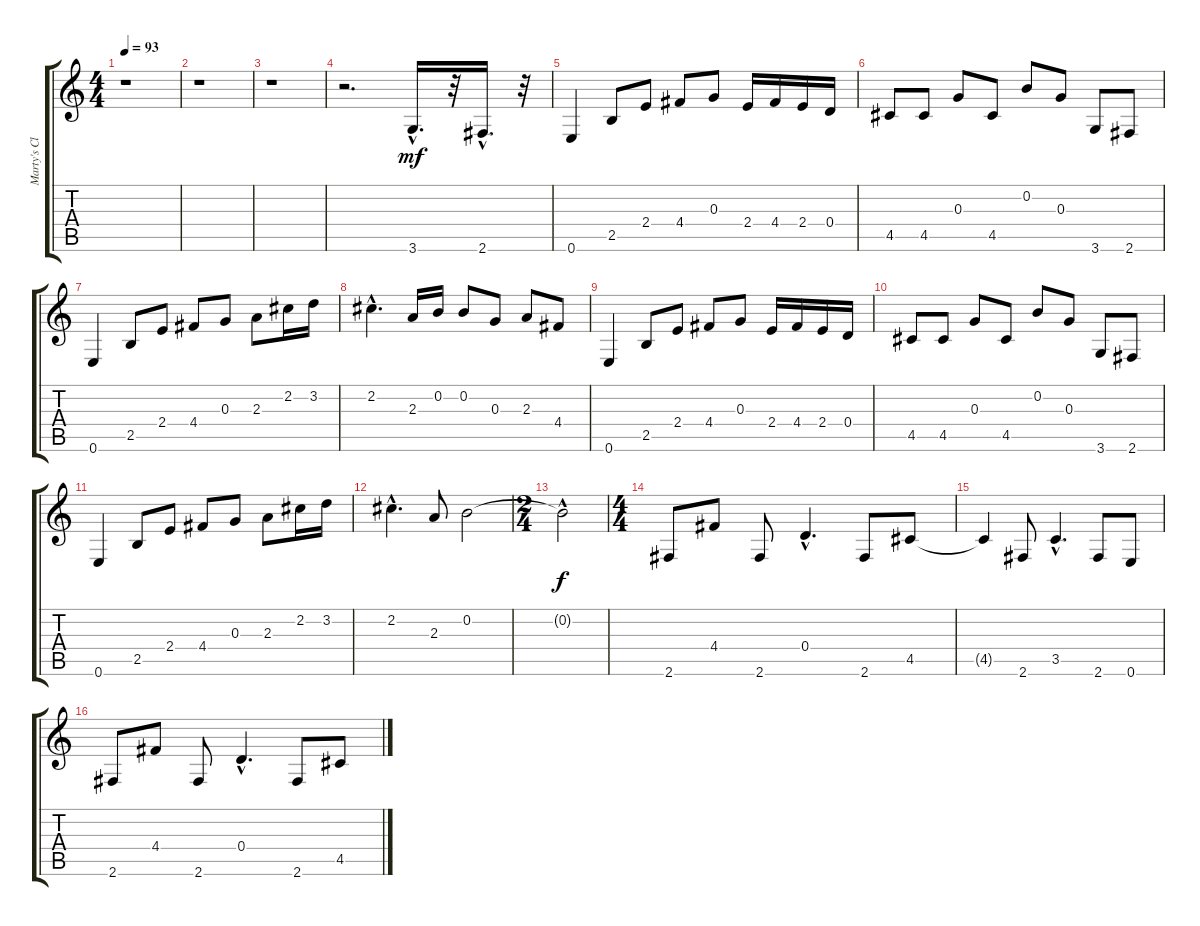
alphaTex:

\track ("Marty's Clean" "Marty's Cl") {instrument electricguitarclean}
\staff {score tabs}
\tuning (E4 B3 G3 D3 A2 E2) {hide}
\ts (4 4)
\tempo 93
\clef g2
\ks c
r.1{dy f} |
r.1 |
r.1 |
r.2{d} 3.6{hac}.16{d dy mf} r.32 2.6{hac}.16{d} r.32 |
0.6.4 2.5.8 2.4.8 4.4.8 0.3.8 2.4.16 4.4.16 2.4.16 0.4.16 |
4.5.8 4.5.8 0.3.8 4.5.8 0.2.8 0.3.8 3.6.8 2.6.8 |
0.6.4 2.5.8 2.4.8 4.4.8 0.3.8 2.3.8 2.2.16 3.2.16 |
2.2{hac}.4{d} 2.3.16 0.2.16 0.2.8 0.3.8 2.3.8 4.4.8 |
0.6.4 2.5.8 2.4.8 4.4.8 0.3.8 2.4.16 4.4.16 2.4.16 0.4.16 |
4.5.8 4.5.8 0.3.8 4.5.8 0.2.8 0.3.8 3.6.8 2.6.8 |
0.6.4 2.5.8 2.4.8 4.4.8 0.3.8 2.3.8 2.2.16 3.2.16 |
2.2{hac}.4{d} 2.3.8 0.2.2 |
\ts (2 4)
0.2{hac t}.2{dy f} |
\ts (4 4)
2.6.8 4.4.8 2.6.8 0.4{hac}.4{d} 2.6.8 4.5.8 |
4.5{t}.4 2.6.8 3.5{hac}.4{d} 2.6.8 0.6.8 |
2.6.8 4.4.8 2.6.8 0.4{hac}.4{d} 2.6.8 4.5.8
